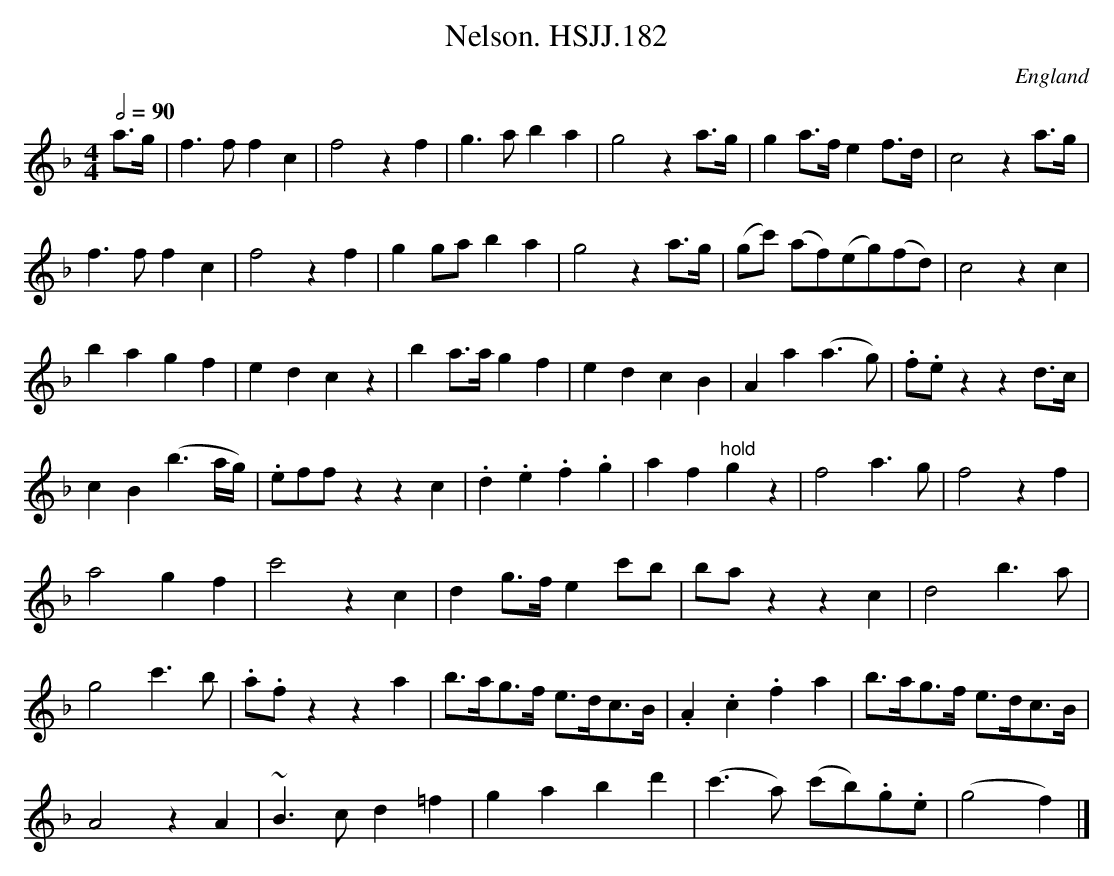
X:1
T:Nelson. HSJJ.182
M:4/4
L:1/8
Q:1/2=90
O:England
K:F
a>g|f3ff2c2|f4z2f2|g3ab2a2|g4z2a>g|g2a>fe2f>d|c4z2a>g|
f3ff2c2|f4z2f2|g2gab2a2|g4z2a>g|(gc') (af)(eg)(fd)|c4z2c2|
b2a2g2f2|e2d2c2z2|b2a>ag2f2|e2d2c2B2|A2a2(a3g)|.f.ez2z2d>c|
c2B2(b3a/g/)|.effz2z2c2|.d2.e2.f2.g2|a2f2"hold"g2z2|f4a3g|f4z2f2|
a4g2f2|c'4z2c2|d2g>fe2c'b|baz2z2c2|d4b3-a|
g4c'3b|.a.fz2z2a2|b>ag>f e>dc>B|.A2.c2.f2a2|b>ag>f e>dc>B|
A4z2A2|~B3cd2=f2|g2a2b2d'2|(c'3a) (c'b).g.e|(g4f2)|]
